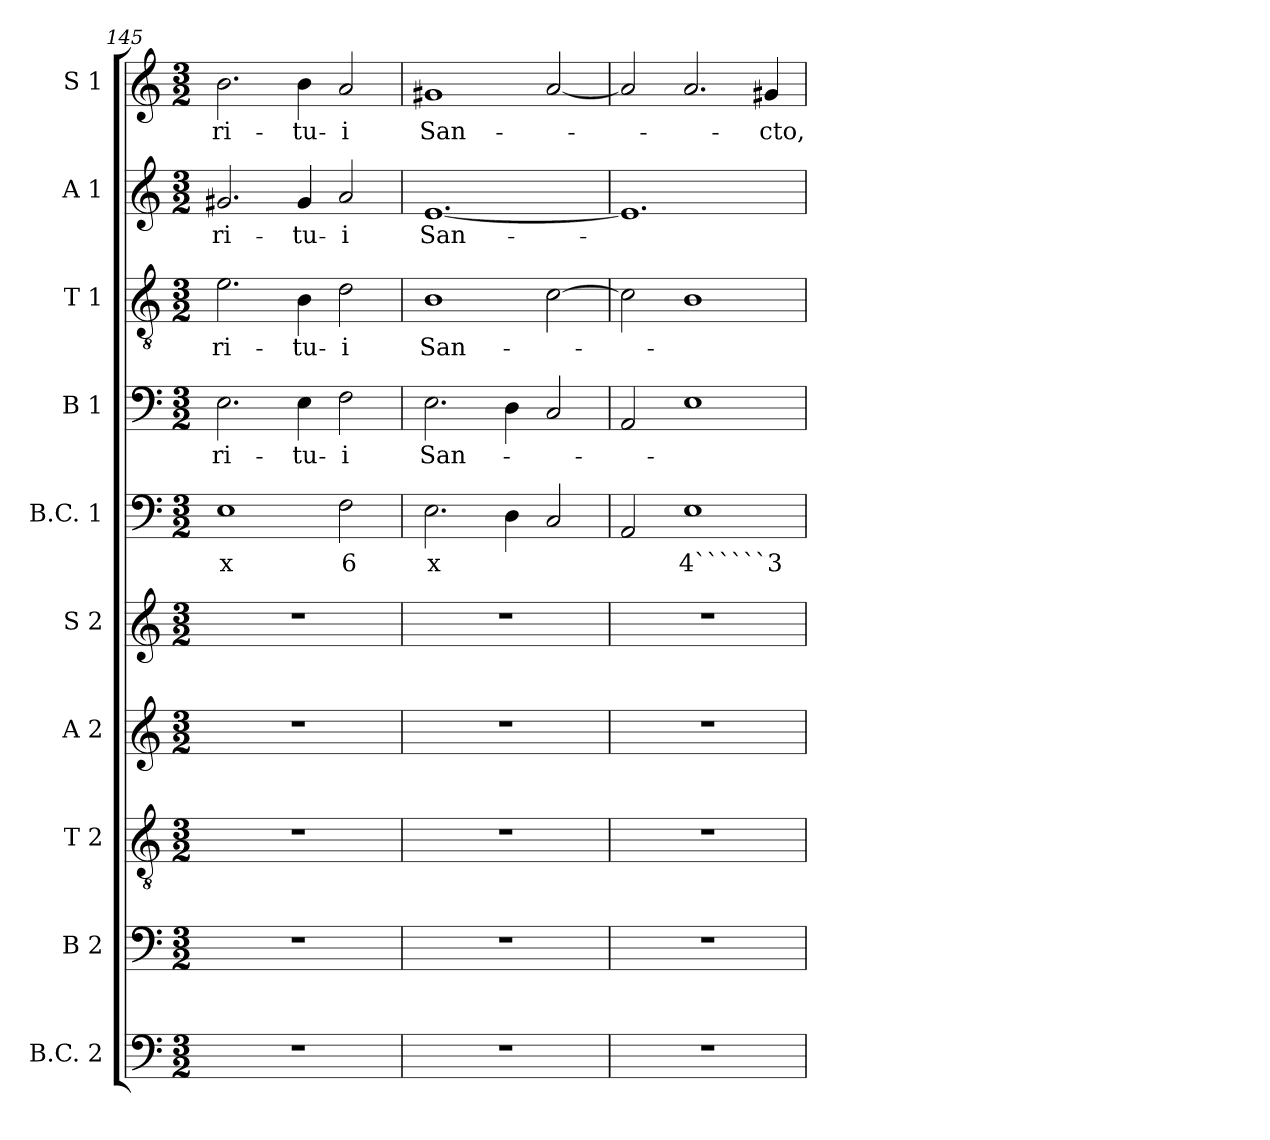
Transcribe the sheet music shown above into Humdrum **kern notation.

**kern	**kern	**kern	**kern	**kern	**kern	**text	**kern	**text	**kern	**text	**kern	**text	**kern	**text
*part10	*part9	*part8	*part7	*part6	*part5	*part5	*part4	*part4	*part3	*part3	*part2	*part2	*part1	*part1
*staff10	*staff9	*staff8	*staff7	*staff6	*staff5	*staff5	*staff4	*staff4	*staff3	*staff3	*staff2	*staff2	*staff1	*staff1
*I"B.C. 2	*I"B 2	*I"T 2	*I"A 2	*I"S 2	*I"B.C. 1	*	*I"B 1	*	*I"T 1	*	*I"A 1	*	*I"S 1	*
*I'BC2	*I'B2	*I'T2	*I'A2	*I'S2	*I'BC1	*	*I'B1	*	*I'T1	*	*I'A1	*	*I'S1	*
*clefF4	*clefF4	*clefGv2	*clefG2	*clefG2	*clefF4	*	*clefF4	*	*clefGv2	*	*clefG2	*	*clefG2	*
*k[]	*k[]	*k[]	*k[]	*k[]	*k[]	*	*k[]	*	*k[]	*	*k[]	*	*k[]	*
*C:	*C:	*C:	*C:	*C:	*C:	*	*C:	*	*C:	*	*C:	*	*C:	*
*M3/2	*M3/2	*M3/2	*M3/2	*M3/2	*M3/2	*	*M3/2	*	*M3/2	*	*M3/2	*	*M3/2	*
=145	=145	=145	=145	=145	=145	=145	=145	=145	=145	=145	=145	=145	=145	=145
!	!	!	!	!	!	!LO:LY:b	!	!	!	!	!	!	!	!
!	!	!	!	!	!	!	!	!LO:LY:b	!	!	!	!	!	!
!	!	!	!	!	!	!	!	!	!	!LO:LY:b	!	!	!	!
!	!	!	!	!	!	!	!	!	!	!	!	!LO:LY:b	!	!
!	!	!	!	!	!	!	!	!	!	!	!	!	!	!LO:LY:b
1.r	1.r	1.r	1.r	1.r	1E	x	2.E\	-ri-	2.e\	-ri-	2.g#X/	-ri-	2.b\	-ri-
!	!	!	!	!	!	!	!	!LO:LY:b	!	!	!	!	!	!
!	!	!	!	!	!	!	!	!	!	!LO:LY:b	!	!	!	!
!	!	!	!	!	!	!	!	!	!	!	!	!LO:LY:b	!	!
!	!	!	!	!	!	!	!	!	!	!	!	!	!	!LO:LY:b
.	.	.	.	.	.	.	4E\	-tu-	4B\	-tu-	4g#/	-tu-	4b\	-tu-
!	!	!	!	!	!	!LO:LY:b	!	!	!	!	!	!	!	!
!	!	!	!	!	!	!	!	!LO:LY:b	!	!	!	!	!	!
!	!	!	!	!	!	!	!	!	!	!LO:LY:b	!	!	!	!
!	!	!	!	!	!	!	!	!	!	!	!	!LO:LY:b	!	!
!	!	!	!	!	!	!	!	!	!	!	!	!	!	!LO:LY:b
.	.	.	.	.	2F\	6	2F\	-i	2d\	-i	2a/	-i	2a/	-i
=146	=146	=146	=146	=146	=146	=146	=146	=146	=146	=146	=146	=146	=146	=146
!	!	!	!	!	!	!LO:LY:b	!	!	!	!	!	!	!	!
!	!	!	!	!	!	!	!	!LO:LY:b	!	!	!	!	!	!
!	!	!	!	!	!	!	!	!	!	!LO:LY:b	!	!	!	!
!	!	!	!	!	!	!	!	!	!	!	!	!LO:LY:b	!	!
!	!	!	!	!	!	!	!	!	!	!	!	!	!	!LO:LY:b
1.r	1.r	1.r	1.r	1.r	2.E\	x	2.E\	San-	1B	San-	[1.e	San-	1g#X	San-
.	.	.	.	.	4D\	.	4D\	.	.	.	.	.	.	.
.	.	.	.	.	2C/	.	2C/	.	[2c\	.	.	.	[2a/	.
=147	=147	=147	=147	=147	=147	=147	=147	=147	=147	=147	=147	=147	=147	=147
1.r	1.r	1.r	1.r	1.r	2AA/	.	2AA/	.	2c\]	.	1.e]	.	2a/]	.
!	!	!	!	!	!	!LO:LY:b	!	!	!	!	!	!	!	!
.	.	.	.	.	1E	4``````3	1E	.	1B	.	.	.	2.a/	.
!	!	!	!	!	!	!	!	!	!	!	!	!	!	!LO:LY:b
.	.	.	.	.	.	.	.	.	.	.	.	.	4g#X/	-cto,
=	=	=	=	=	=	=	=	=	=	=	=	=	=	=
*-	*-	*-	*-	*-	*-	*-	*-	*-	*-	*-	*-	*-	*-	*-
